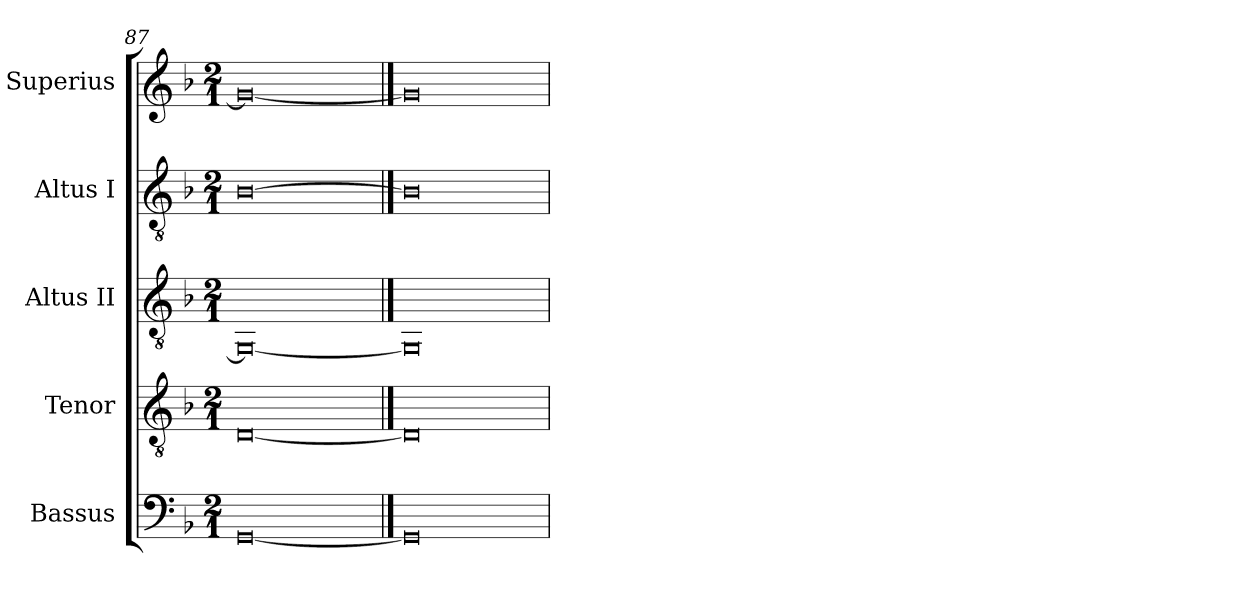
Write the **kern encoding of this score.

**kern	**kern	**kern	**kern	**kern
*part5	*part4	*part3	*part2	*part1
*staff5	*staff4	*staff3	*staff2	*staff1
*I"Bassus	*I"Tenor	*I"Altus II	*I"Altus I	*I"Superius
*I'B	*I'T	*I'A. II	*I'A. I	*I'S
*clefF4	*clefGv2	*clefGv2	*clefGv2	*clefG2
*k[b-]	*k[b-]	*k[b-]	*k[b-]	*k[b-]
*F:	*F:	*F:	*F:	*F:
*M2/1	*M2/1	*M2/1	*M2/1	*M2/1
=87	=87	=87	=87	=87
[0GG	[0D	0GG_	[0B-	0g_
==88	==88	==88	==88	==88
0GG]	0D]	0GG]	0B-]	0g]
=	=	=	=	=
*-	*-	*-	*-	*-
